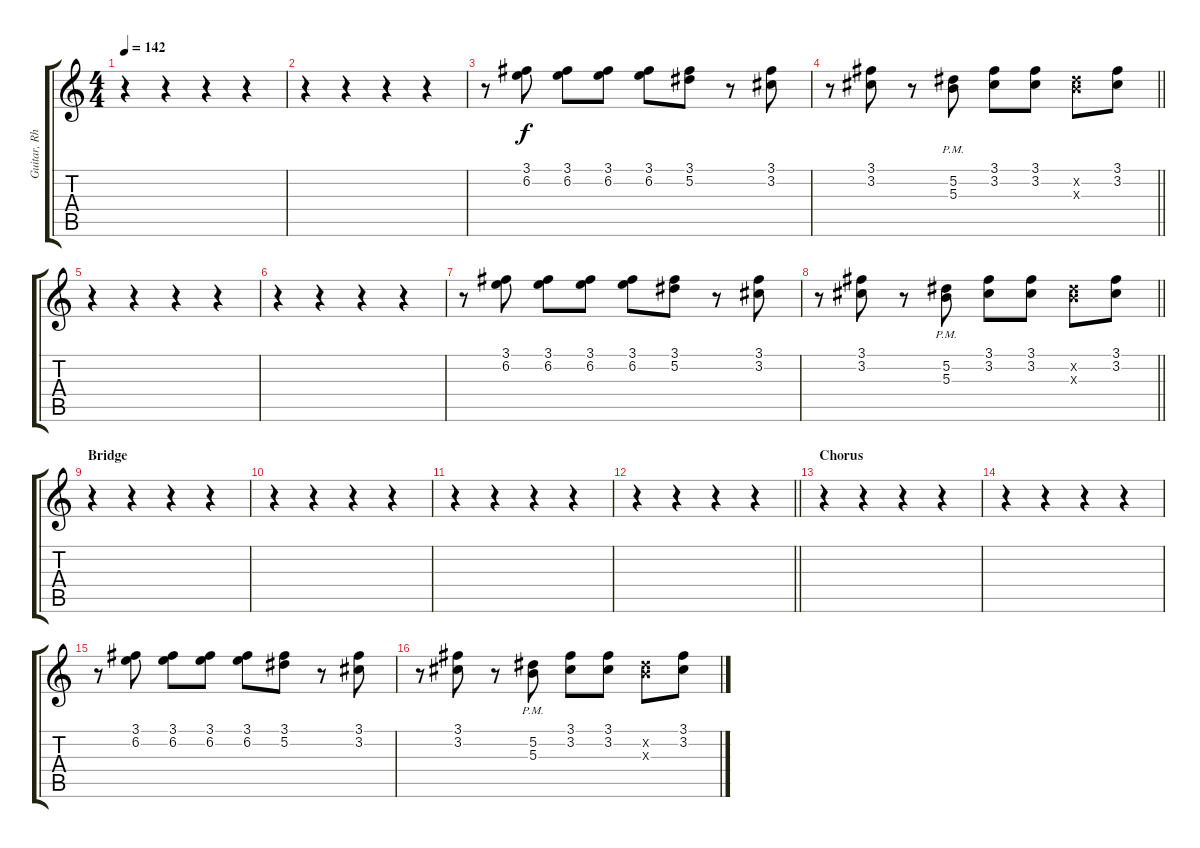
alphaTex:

\track ("Guitar, Rhythm" "Guitar, Rh") {mute instrument distortionguitar}
\staff {score tabs}
\tuning (Eb4 Bb3 Gb3 Db3 Ab2 Eb2) {hide}
\ts (4 4)
\tempo 142
\clef g2
\ks c
r.4{dy f} r.4 r.4 r.4 |
r.4 r.4 r.4 r.4 |
r.8 (3.1 6.2).8 (3.1 6.2).8 (3.1 6.2).8 (3.1 6.2).8 (3.1 5.2).8 r.8 (3.1 3.2).8 |
\barLineRight lightlight
r.8 (3.1 3.2).8 r.8 (5.2{pm} 5.3).8 (3.1 3.2).8 (3.1 3.2).8 (5.2{x} 5.3{x}).8 (3.1 3.2).8 |
r.4 r.4 r.4 r.4 |
r.4 r.4 r.4 r.4 |
r.8 (3.1 6.2).8 (3.1 6.2).8 (3.1 6.2).8 (3.1 6.2).8 (3.1 5.2).8 r.8 (3.1 3.2).8 |
\barLineRight lightlight
r.8 (3.1 3.2).8 r.8 (5.2{pm} 5.3).8 (3.1 3.2).8 (3.1 3.2).8 (5.2{x} 5.3{x}).8 (3.1 3.2).8 |
\section ("" "Bridge")
r.4 r.4 r.4 r.4 |
r.4 r.4 r.4 r.4 |
r.4 r.4 r.4 r.4 |
\barLineRight lightlight
r.4 r.4 r.4 r.4 |
\section ("" "Chorus")
r.4 r.4 r.4 r.4 |
r.4 r.4 r.4 r.4 |
r.8 (3.1 6.2).8 (3.1 6.2).8 (3.1 6.2).8 (3.1 6.2).8 (3.1 5.2).8 r.8 (3.1 3.2).8 |
r.8 (3.1 3.2).8 r.8 (5.2{pm} 5.3).8 (3.1 3.2).8 (3.1 3.2).8 (5.2{x} 5.3{x}).8 (3.1 3.2).8
